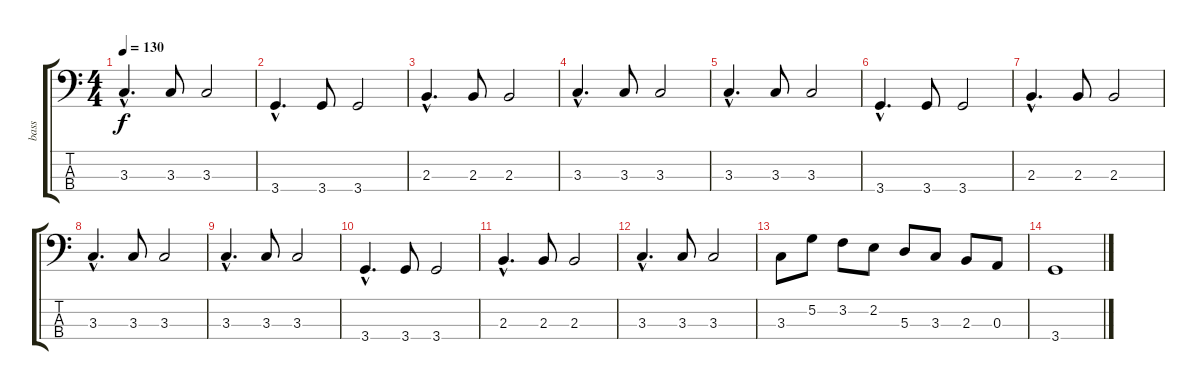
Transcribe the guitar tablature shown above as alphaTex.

\track ("bass" "bass") {instrument electricbassfinger}
\staff {score tabs}
\tuning (G2 D2 A1 E1) {hide}
\ts (4 4)
\tempo 130
\clef f4
\ks c
3.3{hac}.4{d dy f} 3.3.8 3.3.2 |
3.4{hac}.4{d} 3.4.8 3.4.2 |
2.3{hac}.4{d} 2.3.8 2.3.2 |
3.3{hac}.4{d} 3.3.8 3.3.2 |
3.3{hac}.4{d} 3.3.8 3.3.2 |
3.4{hac}.4{d} 3.4.8 3.4.2 |
2.3{hac}.4{d} 2.3.8 2.3.2 |
3.3{hac}.4{d} 3.3.8 3.3.2 |
3.3{hac}.4{d} 3.3.8 3.3.2 |
3.4{hac}.4{d} 3.4.8 3.4.2 |
2.3{hac}.4{d} 2.3.8 2.3.2 |
3.3{hac}.4{d} 3.3.8 3.3.2 |
3.3.8 5.2.8 3.2.8 2.2.8 5.3.8 3.3.8 2.3.8 0.3.8 |
3.4.1
